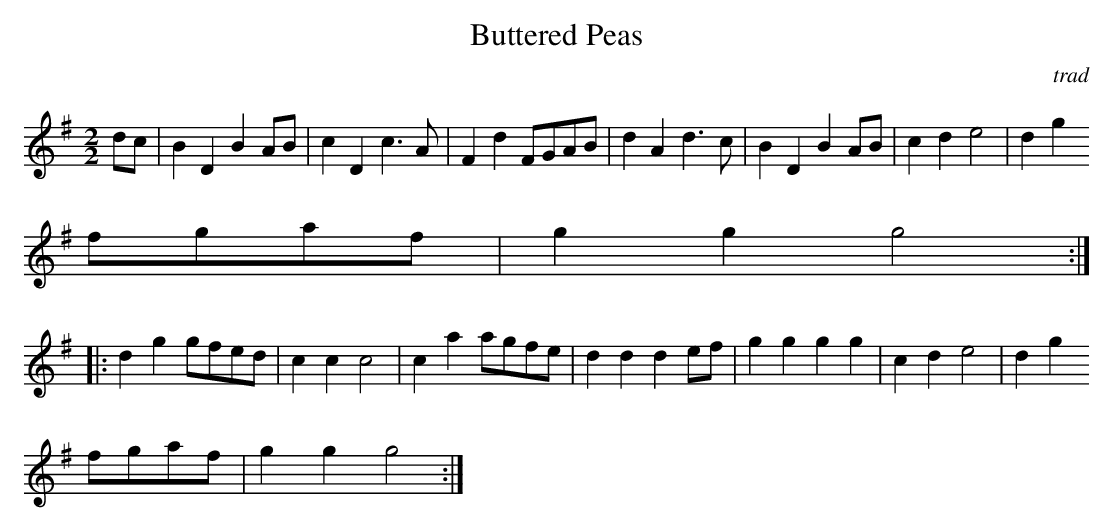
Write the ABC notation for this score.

X:1
T:Buttered Peas
M:2/2
L:1/8
C:trad
K:G
dc| B2D2 B2AB| c2D2 c3A| F2d2 FGAB| d2A2 d3c| B2D2 B2AB| c2d2 e4| d2g2
fgaf| g2g2 g4:|
|:d2g2 gfed| c2c2 c4| c2a2 agfe| d2d2  d2ef| g2g2 g2g2| c2d2 e4| d2g2
fgaf| g2g2 g4:|
